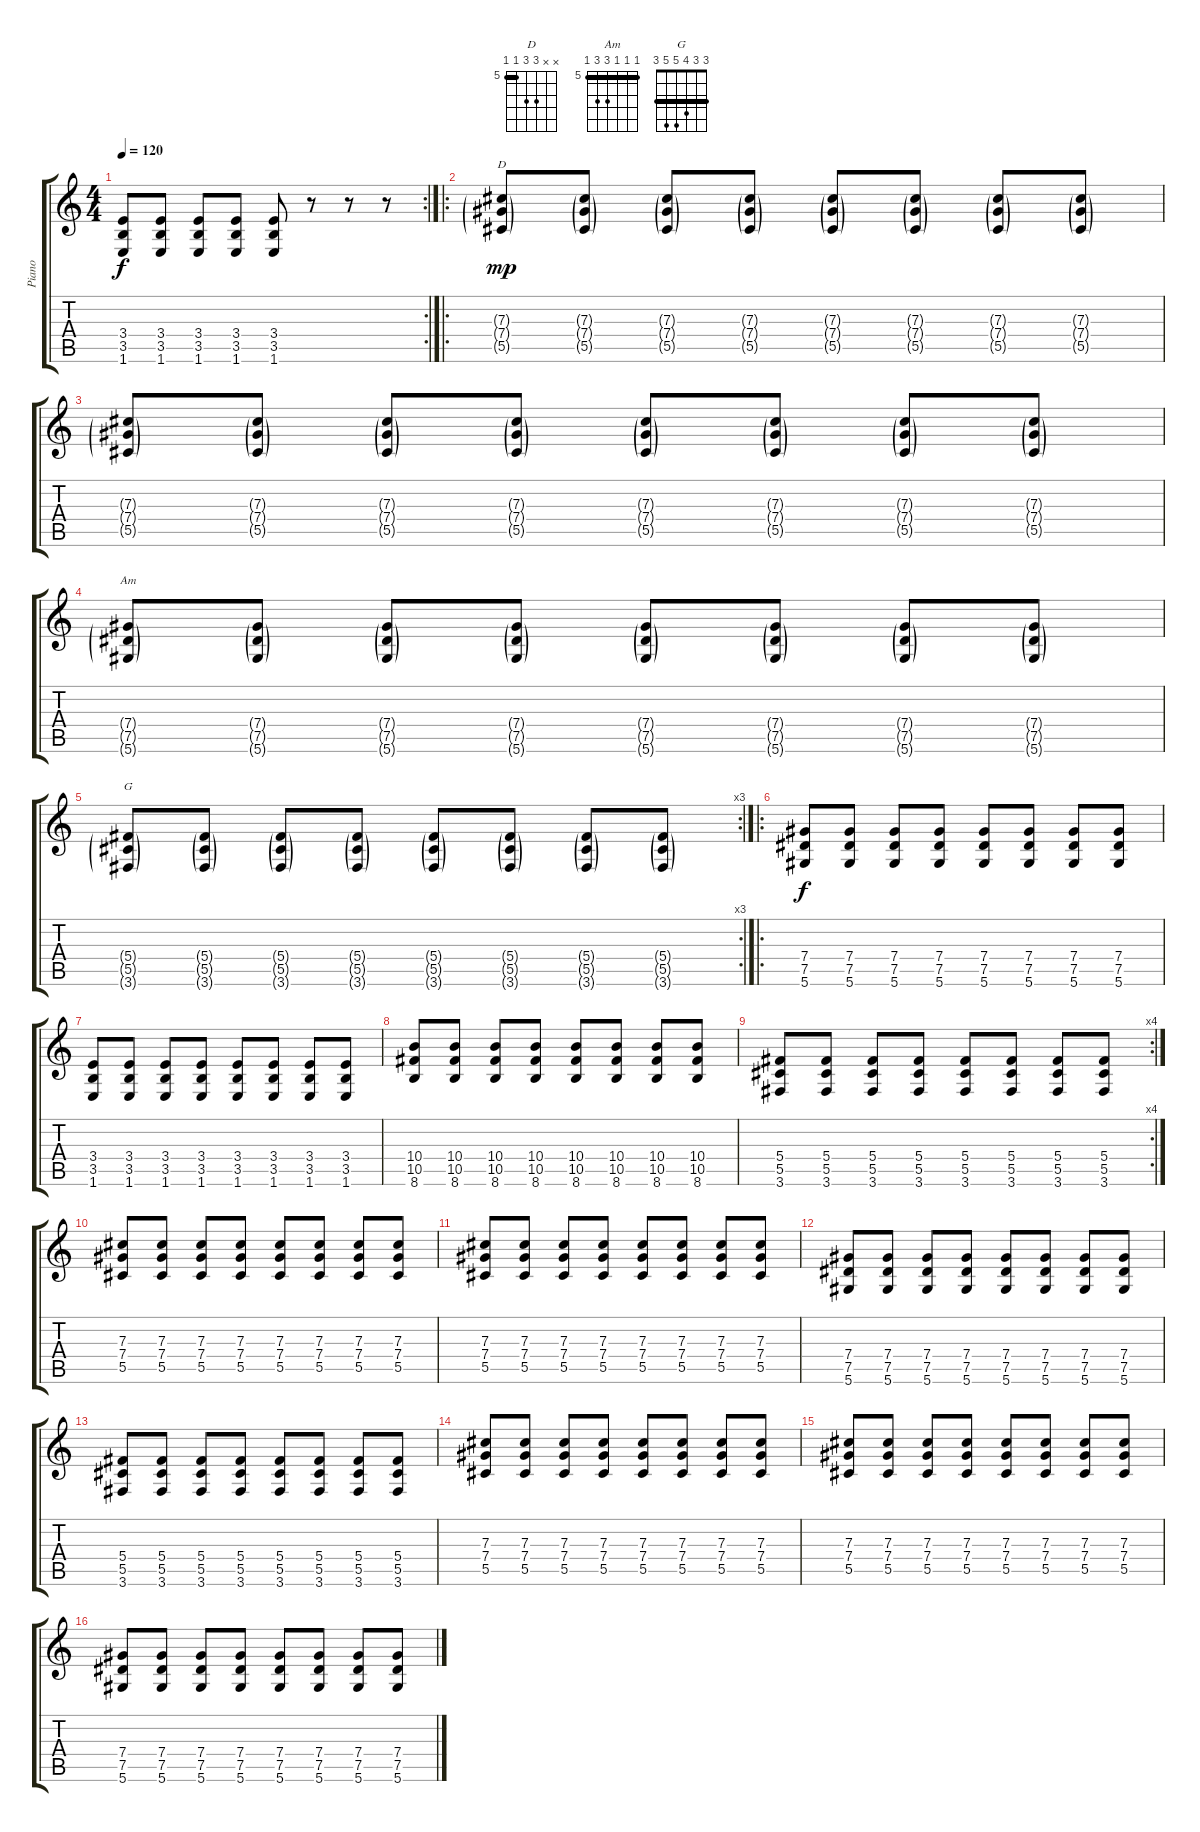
\track ("Piano" "Piano") {instrument acousticguitarsteel}
\staff {score tabs}
\tuning (Eb4 Bb3 Gb3 Db3 Ab2 Eb2) {hide}
\chord ("D" x x 7 7 5 5) {firstfret 5 barre 5}
\chord ("Am" 5 5 5 7 7 5) {firstfret 5 barre 5}
\chord ("G" 3 3 4 5 5 3) {barre 3}
\rc 2
\ts (4 4)
\tempo 120
\clef g2
\ks c
(3.4 3.5 1.6).8{dy f} (3.4 3.5 1.6).8 (3.4 3.5 1.6).8 (3.4 3.5 1.6).8 (3.4 3.5 1.6).8 r.8 r.8 r.8 |
\ro
(7.3{g} 7.4{g} 5.5{g}).8{ch "D" dy mp instrument acousticguitarsteel} (7.3{g} 7.4{g} 5.5{g}).8 (7.3{g} 7.4{g} 5.5{g}).8 (7.3{g} 7.4{g} 5.5{g}).8 (7.3{g} 7.4{g} 5.5{g}).8 (7.3{g} 7.4{g} 5.5{g}).8 (7.3{g} 7.4{g} 5.5{g}).8 (7.3{g} 7.4{g} 5.5{g}).8 |
(7.3{g} 7.4{g} 5.5{g}).8 (7.3{g} 7.4{g} 5.5{g}).8 (7.3{g} 7.4{g} 5.5{g}).8 (7.3{g} 7.4{g} 5.5{g}).8 (7.3{g} 7.4{g} 5.5{g}).8 (7.3{g} 7.4{g} 5.5{g}).8 (7.3{g} 7.4{g} 5.5{g}).8 (7.3{g} 7.4{g} 5.5{g}).8 |
(7.4{g} 7.5{g} 5.6{g}).8{ch "Am"} (7.4{g} 7.5{g} 5.6{g}).8 (7.4{g} 7.5{g} 5.6{g}).8 (7.4{g} 7.5{g} 5.6{g}).8 (7.4{g} 7.5{g} 5.6{g}).8 (7.4{g} 7.5{g} 5.6{g}).8 (7.4{g} 7.5{g} 5.6{g}).8 (7.4{g} 7.5{g} 5.6{g}).8 |
\rc 3
(5.4{g} 5.5{g} 3.6{g}).8{ch "G"} (5.4{g} 5.5{g} 3.6{g}).8 (5.4{g} 5.5{g} 3.6{g}).8 (5.4{g} 5.5{g} 3.6{g}).8 (5.4{g} 5.5{g} 3.6{g}).8 (5.4{g} 5.5{g} 3.6{g}).8 (5.4{g} 5.5{g} 3.6{g}).8 (5.4{g} 5.5{g} 3.6{g}).8 |
\ro
(7.4 7.5 5.6).8{dy f instrument distortionguitar} (7.4 7.5 5.6).8 (7.4 7.5 5.6).8 (7.4 7.5 5.6).8 (7.4 7.5 5.6).8 (7.4 7.5 5.6).8 (7.4 7.5 5.6).8 (7.4 7.5 5.6).8 |
(3.4 3.5 1.6).8 (3.4 3.5 1.6).8 (3.4 3.5 1.6).8 (3.4 3.5 1.6).8 (3.4 3.5 1.6).8 (3.4 3.5 1.6).8 (3.4 3.5 1.6).8 (3.4 3.5 1.6).8 |
(10.4 10.5 8.6).8 (10.4 10.5 8.6).8 (10.4 10.5 8.6).8 (10.4 10.5 8.6).8 (10.4 10.5 8.6).8 (10.4 10.5 8.6).8 (10.4 10.5 8.6).8 (10.4 10.5 8.6).8 |
\rc 4
(5.4 5.5 3.6).8 (5.4 5.5 3.6).8 (5.4 5.5 3.6).8 (5.4 5.5 3.6).8 (5.4 5.5 3.6).8 (5.4 5.5 3.6).8 (5.4 5.5 3.6).8 (5.4 5.5 3.6).8 |
(7.3 7.4 5.5).8 (7.3 7.4 5.5).8 (7.3 7.4 5.5).8 (7.3 7.4 5.5).8 (7.3 7.4 5.5).8 (7.3 7.4 5.5).8 (7.3 7.4 5.5).8 (7.3 7.4 5.5).8 |
(7.3 7.4 5.5).8 (7.3 7.4 5.5).8 (7.3 7.4 5.5).8 (7.3 7.4 5.5).8 (7.3 7.4 5.5).8 (7.3 7.4 5.5).8 (7.3 7.4 5.5).8 (7.3 7.4 5.5).8 |
(7.4 7.5 5.6).8 (7.4 7.5 5.6).8 (7.4 7.5 5.6).8 (7.4 7.5 5.6).8 (7.4 7.5 5.6).8 (7.4 7.5 5.6).8 (7.4 7.5 5.6).8 (7.4 7.5 5.6).8 |
(5.4 5.5 3.6).8 (5.4 5.5 3.6).8 (5.4 5.5 3.6).8 (5.4 5.5 3.6).8 (5.4 5.5 3.6).8 (5.4 5.5 3.6).8 (5.4 5.5 3.6).8 (5.4 5.5 3.6).8 |
(7.3 7.4 5.5).8 (7.3 7.4 5.5).8 (7.3 7.4 5.5).8 (7.3 7.4 5.5).8 (7.3 7.4 5.5).8 (7.3 7.4 5.5).8 (7.3 7.4 5.5).8 (7.3 7.4 5.5).8 |
(7.3 7.4 5.5).8 (7.3 7.4 5.5).8 (7.3 7.4 5.5).8 (7.3 7.4 5.5).8 (7.3 7.4 5.5).8 (7.3 7.4 5.5).8 (7.3 7.4 5.5).8 (7.3 7.4 5.5).8 |
(7.4 7.5 5.6).8 (7.4 7.5 5.6).8 (7.4 7.5 5.6).8 (7.4 7.5 5.6).8 (7.4 7.5 5.6).8 (7.4 7.5 5.6).8 (7.4 7.5 5.6).8 (7.4 7.5 5.6).8
